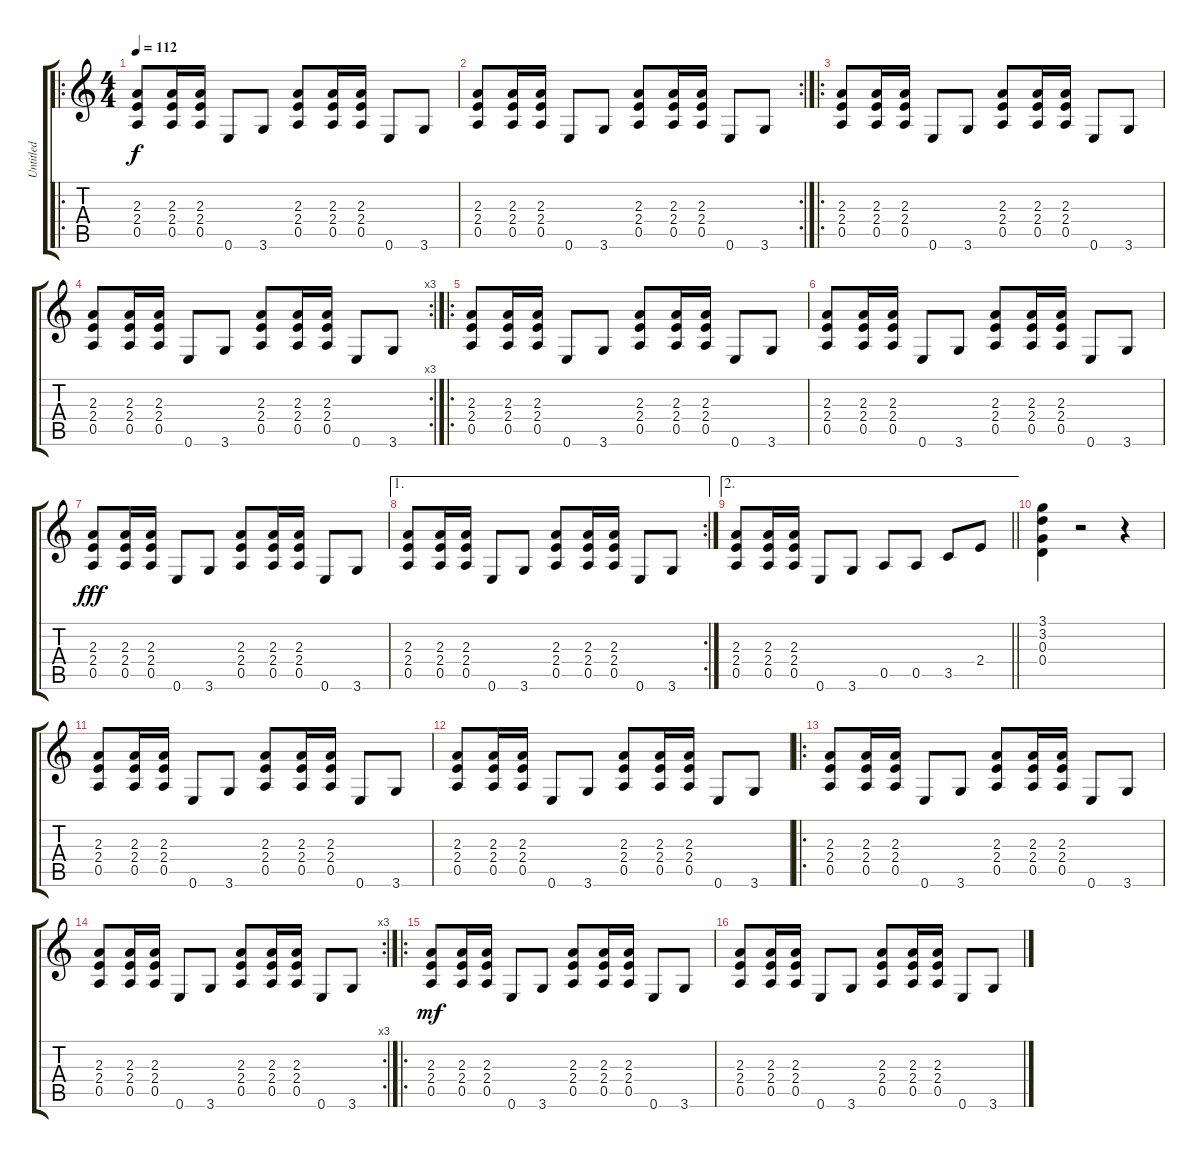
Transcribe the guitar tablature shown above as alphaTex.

\track ("Untitled" "Untitled") {instrument acousticguitarnylon}
\staff {score tabs}
\tuning (E4 B3 G3 D3 A2 E2) {hide}
\ro
\ts (4 4)
\tempo 112
\clef g2
\ks c
(2.3 2.4 0.5).8{dy f instrument acousticguitarnylon} (2.3 2.4 0.5).16 (2.3 2.4 0.5).16 0.6.8 3.6.8 (2.3 2.4 0.5).8 (2.3 2.4 0.5).16 (2.3 2.4 0.5).16 0.6.8 3.6.8 |
\rc 2
(2.3 2.4 0.5).8 (2.3 2.4 0.5).16 (2.3 2.4 0.5).16 0.6.8 3.6.8 (2.3 2.4 0.5).8 (2.3 2.4 0.5).16 (2.3 2.4 0.5).16 0.6.8 3.6.8 |
\ro
(2.3 2.4 0.5).8 (2.3 2.4 0.5).16 (2.3 2.4 0.5).16 0.6.8 3.6.8 (2.3 2.4 0.5).8 (2.3 2.4 0.5).16 (2.3 2.4 0.5).16 0.6.8 3.6.8 |
\rc 3
(2.3 2.4 0.5).8 (2.3 2.4 0.5).16 (2.3 2.4 0.5).16 0.6.8 3.6.8 (2.3 2.4 0.5).8 (2.3 2.4 0.5).16 (2.3 2.4 0.5).16 0.6.8 3.6.8 |
\ro
(2.3 2.4 0.5).8 (2.3 2.4 0.5).16 (2.3 2.4 0.5).16 0.6.8 3.6.8 (2.3 2.4 0.5).8 (2.3 2.4 0.5).16 (2.3 2.4 0.5).16 0.6.8 3.6.8 |
(2.3 2.4 0.5).8 (2.3 2.4 0.5).16 (2.3 2.4 0.5).16 0.6.8 3.6.8 (2.3 2.4 0.5).8 (2.3 2.4 0.5).16 (2.3 2.4 0.5).16 0.6.8 3.6.8 |
(2.3 2.4 0.5).8{dy fff} (2.3 2.4 0.5).16 (2.3 2.4 0.5).16 0.6.8 3.6.8 (2.3 2.4 0.5).8 (2.3 2.4 0.5).16 (2.3 2.4 0.5).16 0.6.8 3.6.8 |
\ae 1
\rc 2
(2.3 2.4 0.5).8 (2.3 2.4 0.5).16 (2.3 2.4 0.5).16 0.6.8 3.6.8 (2.3 2.4 0.5).8 (2.3 2.4 0.5).16 (2.3 2.4 0.5).16 0.6.8 3.6.8 |
\ae 2
\barLineRight lightlight
(2.3 2.4 0.5).8 (2.3 2.4 0.5).16 (2.3 2.4 0.5).16 0.6.8 3.6.8 0.5.8 0.5.8 3.5.8 2.4.8 |
(3.1 3.2 0.3 0.4).4 r.2 r.4 |
(2.3 2.4 0.5).8 (2.3 2.4 0.5).16 (2.3 2.4 0.5).16 0.6.8 3.6.8 (2.3 2.4 0.5).8 (2.3 2.4 0.5).16 (2.3 2.4 0.5).16 0.6.8 3.6.8 |
(2.3 2.4 0.5).8 (2.3 2.4 0.5).16 (2.3 2.4 0.5).16 0.6.8 3.6.8 (2.3 2.4 0.5).8 (2.3 2.4 0.5).16 (2.3 2.4 0.5).16 0.6.8 3.6.8 |
\ro
(2.3 2.4 0.5).8 (2.3 2.4 0.5).16 (2.3 2.4 0.5).16 0.6.8 3.6.8 (2.3 2.4 0.5).8 (2.3 2.4 0.5).16 (2.3 2.4 0.5).16 0.6.8 3.6.8 |
\rc 3
(2.3 2.4 0.5).8 (2.3 2.4 0.5).16 (2.3 2.4 0.5).16 0.6.8 3.6.8 (2.3 2.4 0.5).8 (2.3 2.4 0.5).16 (2.3 2.4 0.5).16 0.6.8 3.6.8 |
\ro
(2.3 2.4 0.5).8{dy mf} (2.3 2.4 0.5).16 (2.3 2.4 0.5).16 0.6.8 3.6.8 (2.3 2.4 0.5).8 (2.3 2.4 0.5).16 (2.3 2.4 0.5).16 0.6.8 3.6.8 |
(2.3 2.4 0.5).8 (2.3 2.4 0.5).16 (2.3 2.4 0.5).16 0.6.8 3.6.8 (2.3 2.4 0.5).8 (2.3 2.4 0.5).16 (2.3 2.4 0.5).16 0.6.8 3.6.8
